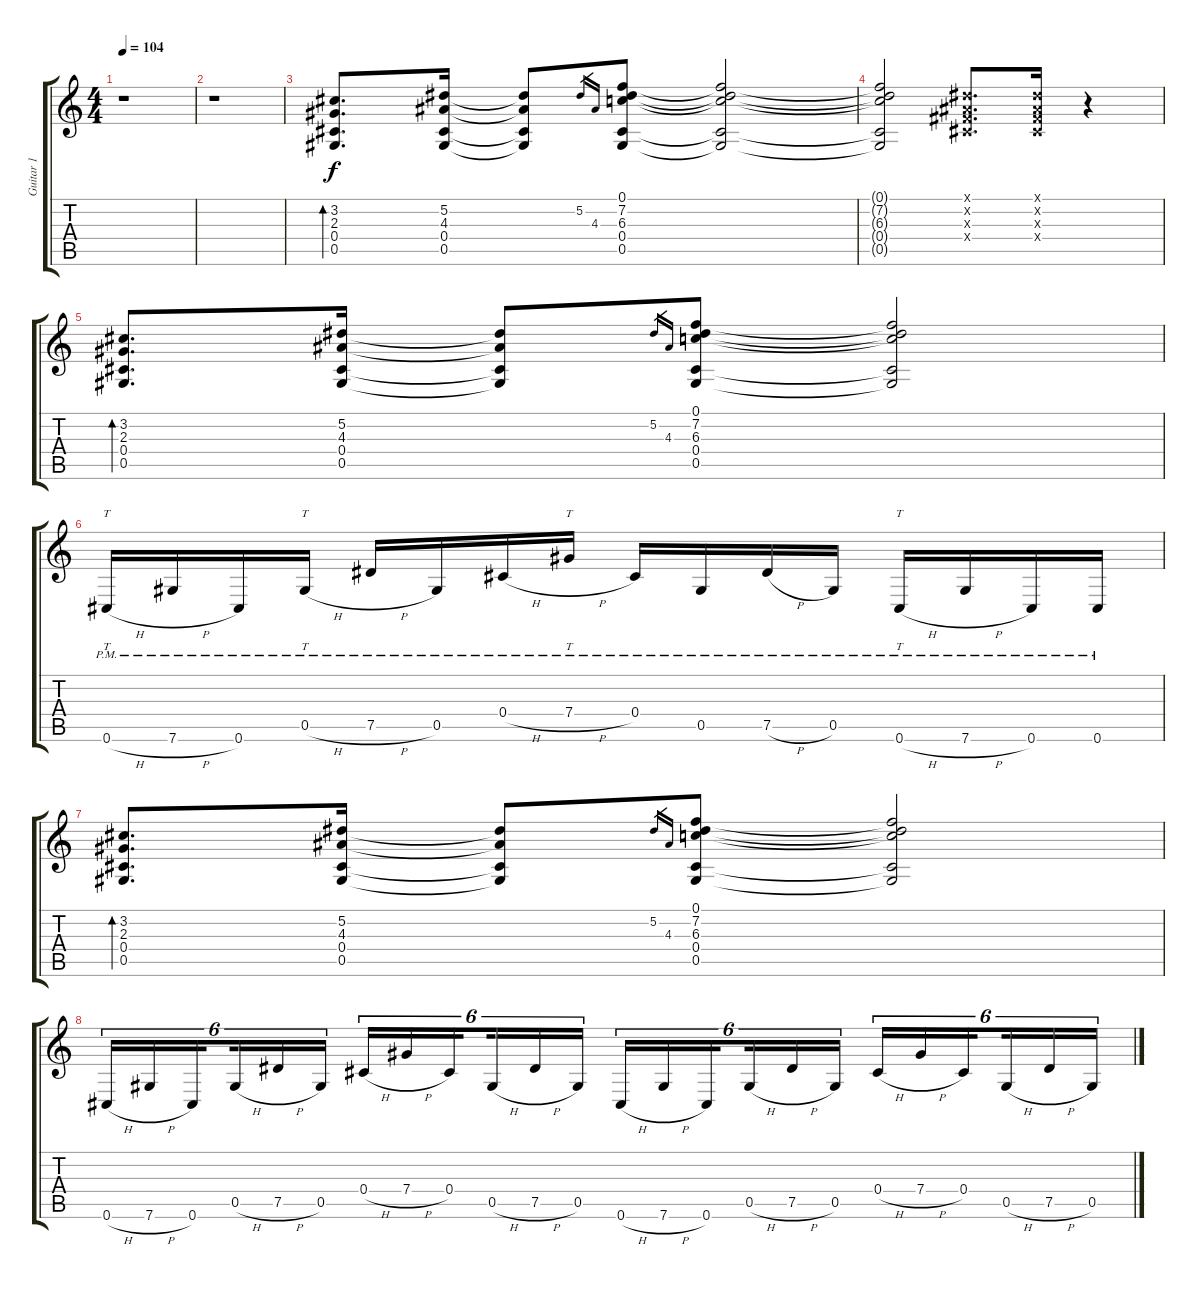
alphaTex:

\track ("Guitar 1" "Guitar 1") {instrument overdrivenguitar}
\staff {score tabs}
\tuning (Eb4 Bb3 Gb3 Db3 Ab2 Db2) {hide}
\ts (4 4)
\tempo 104
\clef g2
\ks c
r.1{dy f instrument electricguitarclean} |
r.1 |
(3.2 2.3 0.4 0.5).8{d bd 120} (5.2 4.3 0.4 0.5).16 (5.2{t} 4.3{t} 0.4{t} 0.5{t}).8 5.2.16{gr} 4.3.16{gr} (0.1 7.2 6.3 0.4 0.5).8 (0.1{t} 7.2{t} 6.3{t} 0.4{t} 0.5{t}).2 |
(0.1{t} 7.2{t} 6.3{t} 0.4{t} 0.5{t}).2 (0.1{x} 0.2{x} 0.3{x} 0.4{x}).8{d} (0.1{x} 0.2{x} 0.3{x} 0.4{x}).16 r.4 |
(3.2 2.3 0.4 0.5).8{d bd 120} (5.2 4.3 0.4 0.5).16 (5.2{t} 4.3{t} 0.4{t} 0.5{t}).8 5.2.16{gr} 4.3.16{gr} (0.1 7.2 6.3 0.4 0.5).8 (0.1{t} 7.2{t} 6.3{t} 0.4{t} 0.5{t}).2 |
0.6{h pm}.16{tt} 7.6{h pm}.16 0.6{pm}.16 0.5{h pm}.16{tt} 7.5{h pm}.16 0.5{pm}.16 0.4{h pm}.16 7.4{h pm}.16{tt} 0.4{pm}.16 0.5{pm}.16 7.5{h pm}.16 0.5{pm}.16 0.6{h pm}.16{tt} 7.6{h pm}.16 0.6{pm}.16 0.6{pm}.16 |
(3.2 2.3 0.4 0.5).8{d bd 120} (5.2 4.3 0.4 0.5).16 (5.2{t} 4.3{t} 0.4{t} 0.5{t}).8 5.2.16{gr} 4.3.16{gr} (0.1 7.2 6.3 0.4 0.5).8 (0.1{t} 7.2{t} 6.3{t} 0.4{t} 0.5{t}).2 |
0.6{h}.16{tu (6 4)} 7.6{h}.16{tu (6 4)} 0.6.16{tu (6 4) beam splitsecondary} 0.5{h}.16{tu (6 4)} 7.5{h}.16{tu (6 4)} 0.5.16{tu (6 4)} 0.4{h}.16{tu (6 4)} 7.4{h}.16{tu (6 4)} 0.4.16{tu (6 4) beam splitsecondary} 0.5{h}.16{tu (6 4)} 7.5{h}.16{tu (6 4)} 0.5.16{tu (6 4)} 0.6{h}.16{tu (6 4)} 7.6{h}.16{tu (6 4)} 0.6.16{tu (6 4) beam splitsecondary} 0.5{h}.16{tu (6 4)} 7.5{h}.16{tu (6 4)} 0.5.16{tu (6 4)} 0.4{h}.16{tu (6 4)} 7.4{h}.16{tu (6 4)} 0.4.16{tu (6 4) beam splitsecondary} 0.5{h}.16{tu (6 4)} 7.5{h}.16{tu (6 4)} 0.5.16{tu (6 4)}
